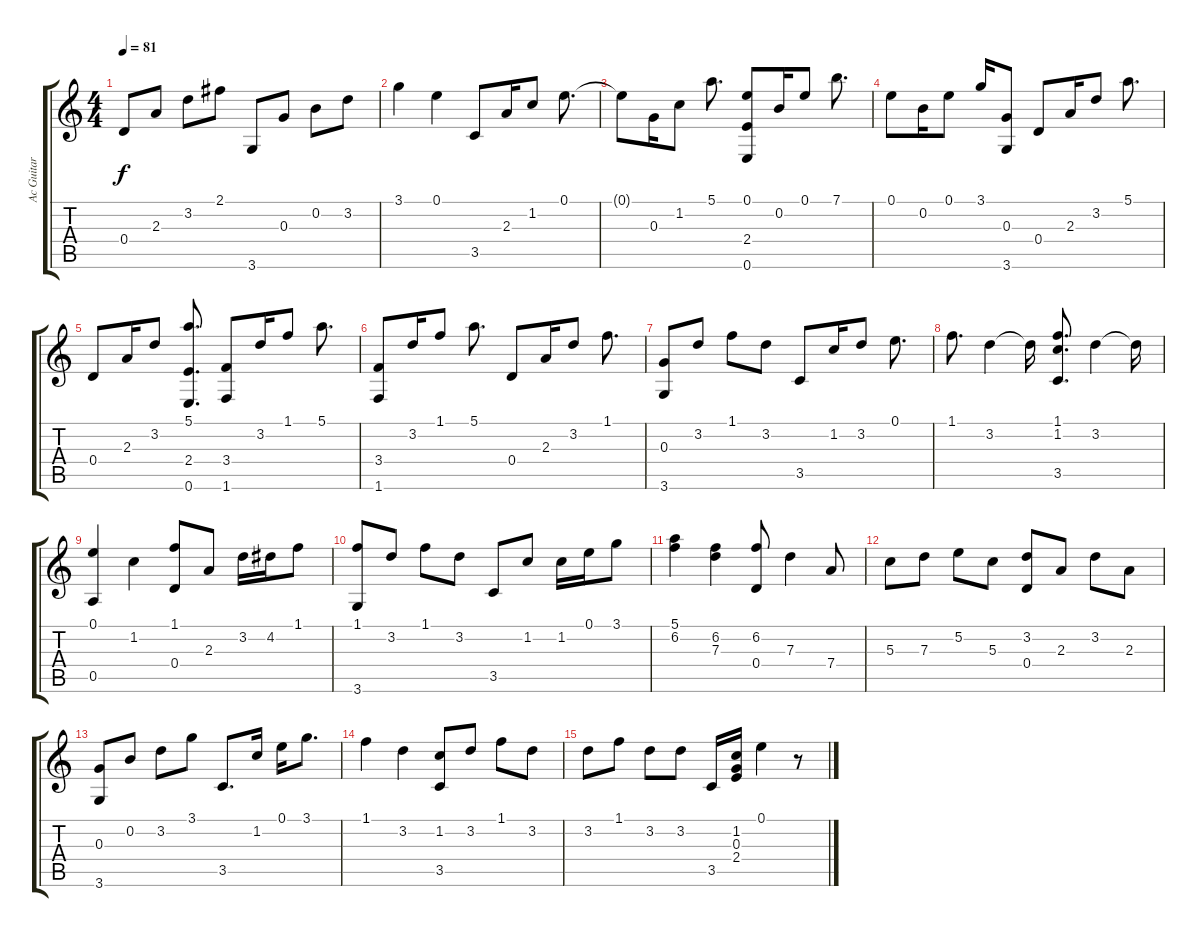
\track ("Ac Guitar" "Ac Guitar") {instrument acousticguitarnylon}
\staff {score tabs}
\tuning (E4 B3 G3 D3 A2 E2) {hide}
\ts (4 4)
\tempo 81
\clef g2
\ks c
0.4.8{dy f} 2.3.8 3.2.8 2.1.8 3.6.8 0.3.8 0.2.8 3.2.8 |
3.1.4 0.1.4 3.5.8 2.3.16 1.2.8 0.1.8{d} |
0.1{t}.8 0.3.16 1.2.8 5.1.8{d} (0.1 2.4 0.6).8 0.2.16 0.1.8 7.1.8{d} |
0.1.8 0.2.16 0.1.8 3.1.16 (0.3 3.6).8 0.4.8 2.3.16 3.2.8 5.1.8{d} |
0.4.8 2.3.16 3.2.8 (5.1 2.4 0.6).8{d} (3.4 1.6).8 3.2.16 1.1.8 5.1.8{d} |
(3.4 1.6).8 3.2.16 1.1.8 5.1.8{d} 0.4.8 2.3.16 3.2.8 1.1.8{d} |
(0.3 3.6).8 3.2.8 1.1.8 3.2.8 3.5.8 1.2.16 3.2.8 0.1.8{d} |
1.1.8{d} 3.2.4 3.2{t}.16 (1.1 1.2 3.5).8{d} 3.2.4 3.2{t}.16 |
(0.1 0.5).4 1.2.4 (1.1 0.4).8 2.3.8 3.2.16 4.2.16 1.1.8 |
(1.1 3.6).8 3.2.8 1.1.8 3.2.8 3.5.8 1.2.8 1.2.16 0.1.16 3.1.8 |
(5.1 6.2).4 (6.2 7.3).4 (6.2 0.4).8 7.3.4 7.4.8 |
5.3.8 7.3.8 5.2.8 5.3.8 (3.2 0.4).8 2.3.8 3.2.8 2.3.8 |
(0.3 3.6).8 0.2.8 3.2.8 3.1.8 3.5.8{d} 1.2.16 0.1.16 3.1.8{d} |
1.1.4 3.2.4 (1.2 3.5).8 3.2.8 1.1.8 3.2.8 |
3.2.8 1.1.8 3.2.8 3.2.8 3.5.16 (1.2 0.3 2.4).16 0.1.4 r.8
